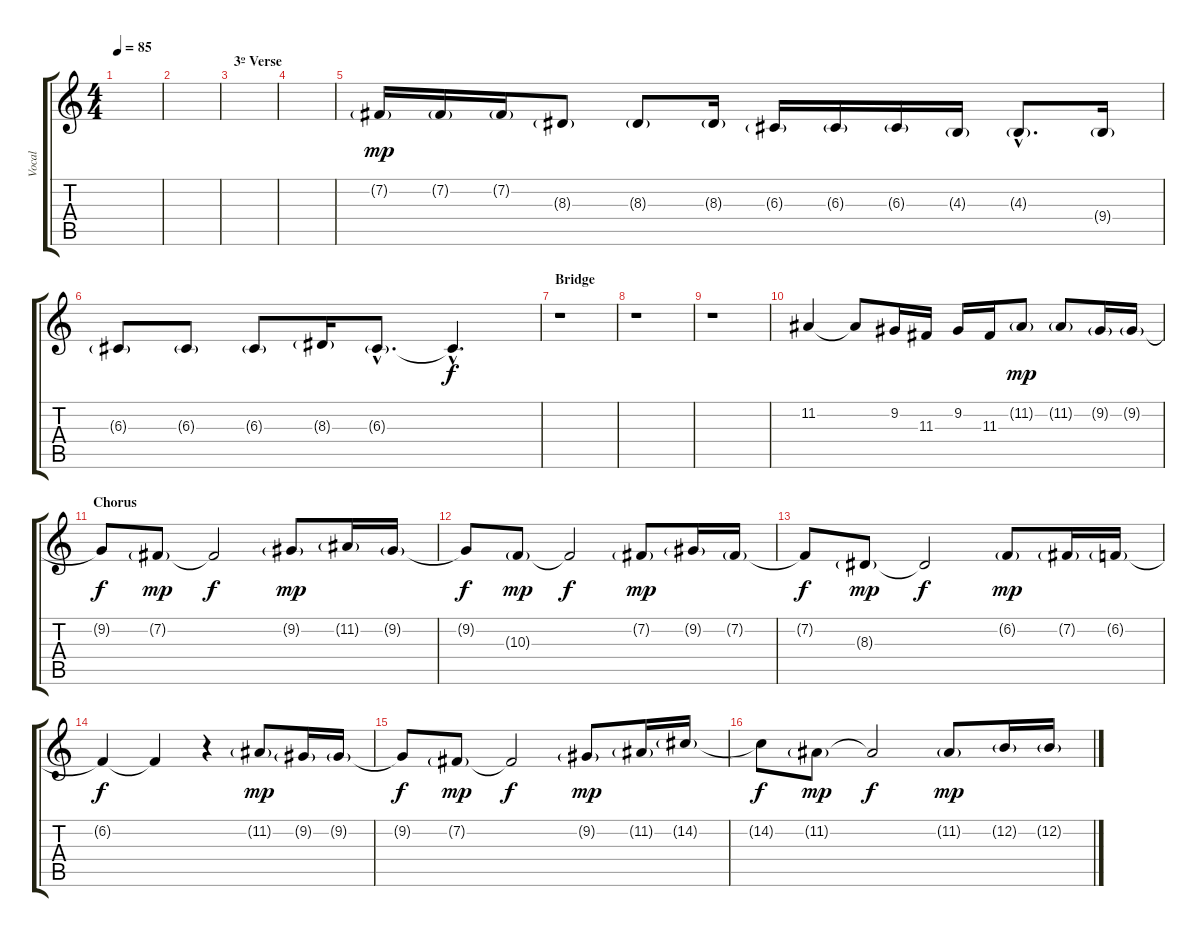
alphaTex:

\track ("Vocal" "Vocal") {instrument choiraahs}
\staff {score tabs}
\tuning (E4 B3 G3 D3 A2 E2) {hide}
\ts (4 4)
\tempo 85
\clef g2
\ks c
|
|
\section ("" "3º Verse")
|
|
7.2{g}.16{dy mp} 7.2{g}.16 7.2{g}.16 8.3{g}.8 8.3{g}.8 8.3{g}.16 6.3{g}.16 6.3{g}.16 6.3{g}.16 4.3{g}.16 4.3{g hac}.8{d} 9.4{g}.16 |
6.3{g}.8 6.3{g}.8 6.3{g}.8 8.3{g}.16 6.3{g hac}.8{d} 6.3{hac t}.4{d dy f} |
\section ("" "Bridge")
r.1 |
r.1 |
r.1 |
11.2.4 11.2{t}.8 9.2.16 11.3.16 9.2.16 11.3.16 11.2{g}.8{dy mp} 11.2{g}.8 9.2{g}.16 9.2{g}.16 |
\section ("" "Chorus")
9.2{t}.8{dy f} 7.2{g}.8{dy mp} 7.2{t}.2{dy f} 9.2{g}.8{dy mp} 11.2{g}.16 9.2{g}.16 |
9.2{t}.8{dy f} 10.3{g}.8{dy mp} 10.3{t}.2{dy f} 7.2{g}.8{dy mp} 9.2{g}.16 7.2{g}.16 |
7.2{t}.8{dy f} 8.3{g}.8{dy mp} 8.3{t}.2{dy f} 6.2{g}.8{dy mp} 7.2{g}.16 6.2{g}.16 |
6.2{t}.4{dy f} 6.2{t}.4 r.4 11.2{g}.8{dy mp} 9.2{g}.16 9.2{g}.16 |
9.2{t}.8{dy f} 7.2{g}.8{dy mp} 7.2{t}.2{dy f} 9.2{g}.8{dy mp} 11.2{g}.16 14.2{g}.16 |
14.2{t}.8{dy f} 11.2{g}.8{dy mp} 11.2{t}.2{dy f} 11.2{g}.8{dy mp} 12.2{g}.16 12.2{g}.16
